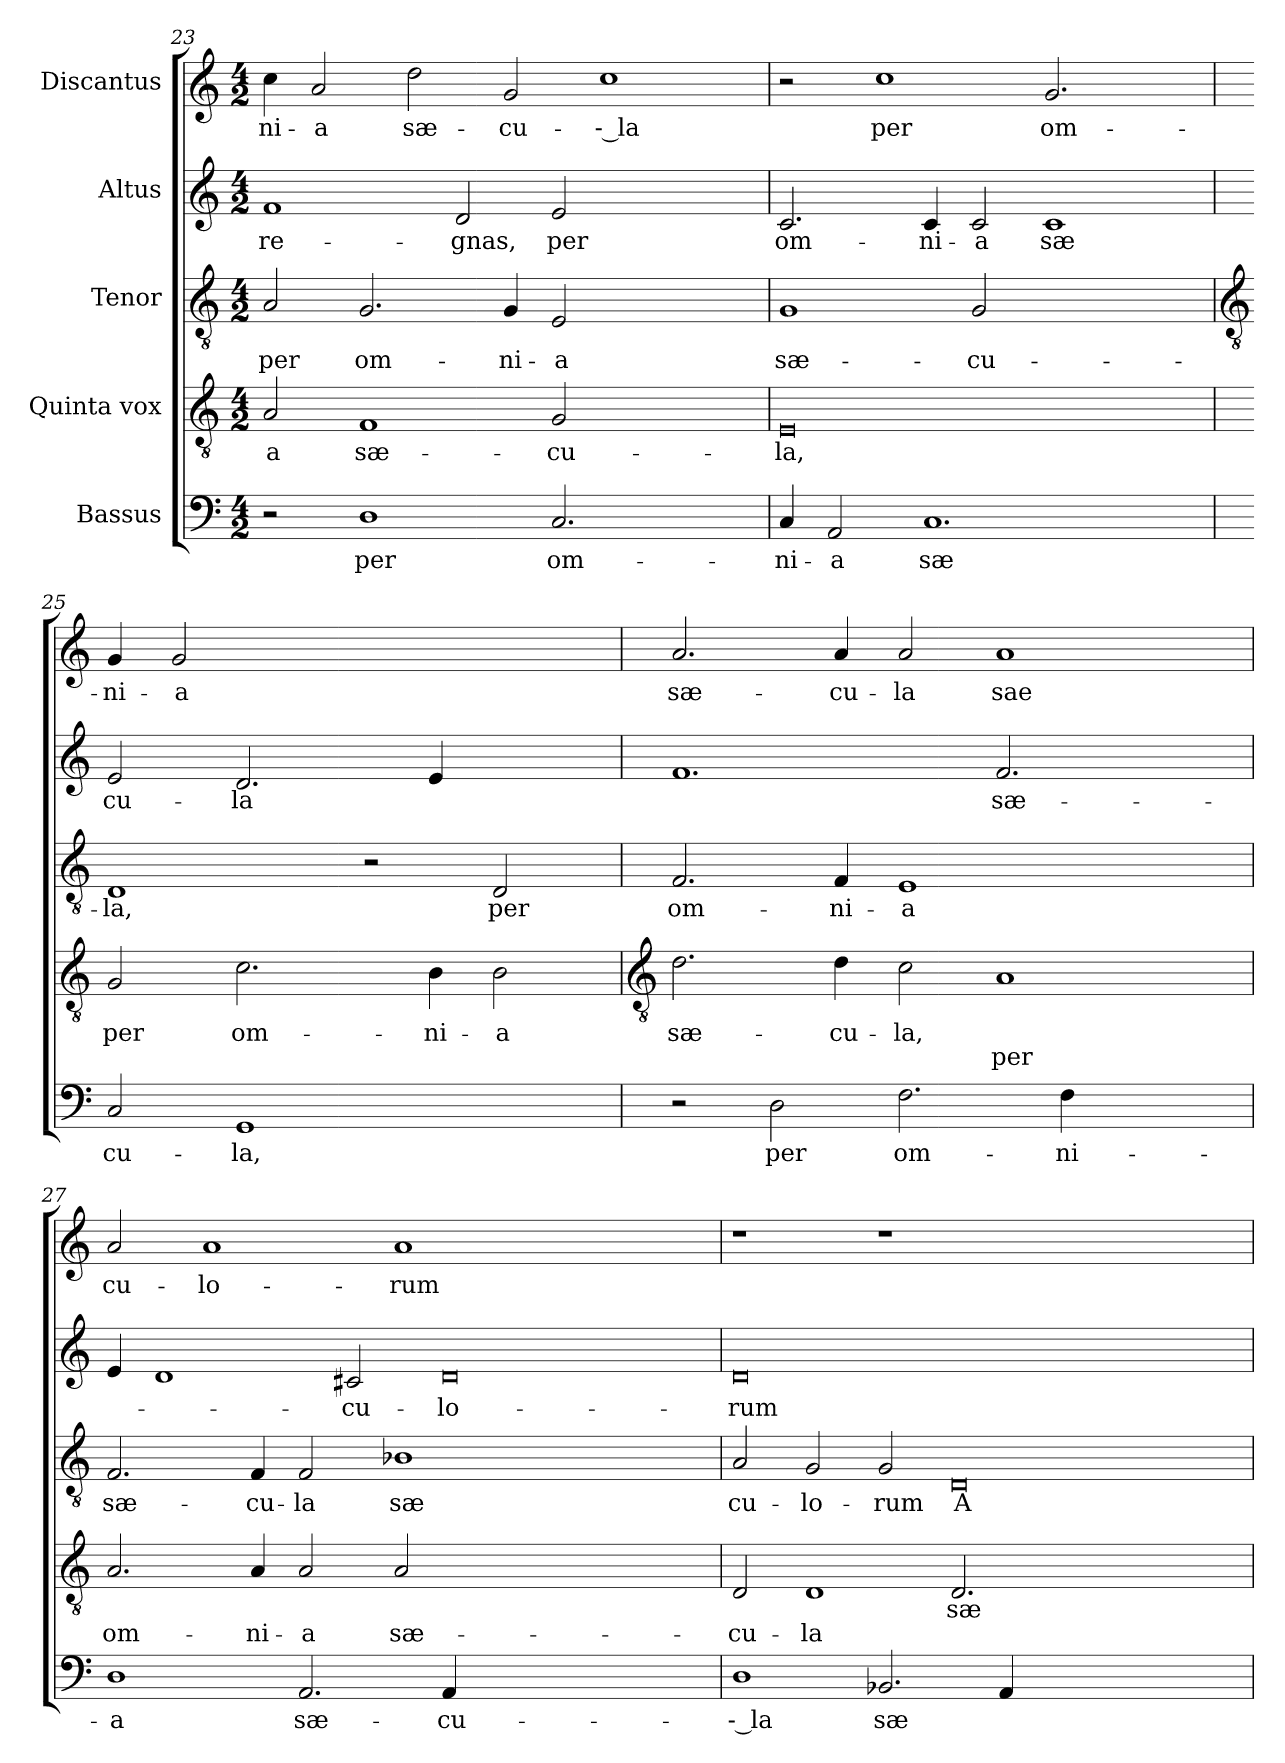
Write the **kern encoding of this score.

**kern	**text	**kern	**text	**text	**kern	**text	**kern	**text	**kern	**text
*part5	*part5	*part4	*part4	*part4	*part3	*part3	*part2	*part2	*part1	*part1
*staff5	*staff5	*staff4	*staff4	*staff4	*staff3	*staff3	*staff2	*staff2	*staff1	*staff1
*I"Bassus	*	*I"Quinta vox	*	*	*I"Tenor	*	*I"Altus	*	*I"Discantus	*
*clefF4	*	*clefGv2	*	*	*clefGv2	*	*clefG2	*	*clefG2	*
*k[]	*	*k[]	*	*	*k[]	*	*k[]	*	*k[]	*
*C:	*	*C:	*	*	*C:	*	*C:	*	*C:	*
*M4/2	*	*M4/2	*	*	*M4/2	*	*M4/2	*	*M4/2	*
=23	=23	=23	=23	=23	=23	=23	=23	=23	=23	=23
!	!	!	!LO:LY:b	!	!	!LO:LY:b	!	!LO:LY:b	!	!LO:LY:b
2r	.	2A	-a	.	2A	per	1f	re-	4cc	ni-
!	!	!	!	!	!	!	!	!	!	!LO:LY:b
.	.	.	.	.	.	.	.	.	2a	-a
!	!LO:LY:b	!	!LO:LY:b	!	!	!LO:LY:b	!	!	!	!
1D	per	1F	sæ-	.	2.G	om-	.	.	.	.
!	!	!	!	!	!	!	!	!	!	!LO:LY:b
.	.	.	.	.	.	.	.	.	2dd	sæ-
!	!	!	!	!	!	!	!	!LO:LY:b	!	!
.	.	.	.	.	.	.	2d	-gnas,	.	.
!	!	!	!	!	!	!LO:LY:b	!	!	!	!LO:LY:b
.	.	.	.	.	4G	-ni-	.	.	2g	-cu-
!	!LO:LY:b	!	!LO:LY:b	!	!	!LO:LY:b	!	!LO:LY:b	!	!
2.C	om-	2G	-cu-	.	2E	-a	2e	per	.	.
!	!	!	!	!	!	!	!	!	!	!LO:LY:b
.	.	.	.	.	.	.	.	.	1cc	-- la
.	.	2.ryy	.	.	2.ryy	.	2.ryy	.	.	.
2ryy	.	.	.	.	.	.	.	.	.	.
=24	=24	=24	=24	=24	=24	=24	=24	=24	=24	=24
!	!LO:LY:b	!	!LO:LY:b	!	!	!LO:LY:b	!	!LO:LY:b	!	!
4C	-ni-	0E	-la,	.	1G	sæ-	2.c	om-	2r	.
!	!LO:LY:b	!	!	!	!	!	!	!	!	!
2AA	-a	.	.	.	.	.	.	.	.	.
!	!	!	!	!	!	!	!	!	!	!LO:LY:b
.	.	.	.	.	.	.	.	.	1cc	per
!	!LO:LY:b	!	!	!	!	!	!	!LO:LY:b	!	!
1.C	sæ	.	.	.	.	.	4c	-ni-	.	.
!	!	!	!	!	!	!LO:LY:b	!	!LO:LY:b	!	!
.	.	.	.	.	2G	-cu-	2c	-a	.	.
!	!	!	!	!	!	!	!	!LO:LY:b	!	!LO:LY:b
.	.	.	.	.	1ryy	.	1c	sæ	2.g	om-
.	.	2ryy	.	.	.	.	.	.	.	.
4ryy	.	.	.	.	.	.	.	.	4ryy	.
!!LO:LB:g=z
=25	=25	=25	=25	=25	=25	=25	=25	=25	=25	=25
*	*	*	*	*	*clefGv2	*	*	*	*	*
!	!LO:LY:b	!	!LO:LY:b	!	!	!LO:LY:b	!	!LO:LY:b	!	!LO:LY:b
2C	cu-	2G	per	.	1D	-la,	2e	cu-	4g	-ni-
!	!	!	!	!	!	!	!	!	!	!LO:LY:b
.	.	.	.	.	.	.	.	.	2g	-a
!	!LO:LY:b	!	!LO:LY:b	!	!	!	!	!LO:LY:b	!	!
1GG	-la,	2.c	om-	.	.	.	2.d	-la	.	.
.	.	.	.	.	.	.	.	.	1ryy	.
.	.	.	.	.	2r	.	.	.	.	.
!	!	!	!LO:LY:b	!	!	!	!	!	!	!
.	.	4B	-ni-	.	.	.	4e	.	.	.
!	!	!	!LO:LY:b	!	!	!LO:LY:b	!	!	!	!
2ryy	.	2B	-a	.	2D	per	2ryy	.	.	.
.	.	.	.	.	.	.	.	.	4ryy	.
!!LO:LB:g=z
=26	=26	=26	=26	=26	=26	=26	=26	=26	=26	=26
*	*	*clefGv2	*	*	*	*	*	*	*	*
!	!	!	!LO:LY:b	!	!	!LO:LY:b	!	!	!	!LO:LY:b
2r	.	2.d	sæ-	.	2.F	om-	1.f	.	2.a	sæ-
!	!LO:LY:b	!	!	!	!	!	!	!	!	!
2D	per	.	.	.	.	.	.	.	.	.
!	!	!	!LO:LY:b	!	!	!LO:LY:b	!	!	!	!LO:LY:b
.	.	4d	-cu-	.	4F	-ni-	.	.	4a	-cu-
!	!LO:LY:b	!	!LO:LY:b	!	!	!LO:LY:b	!	!	!	!LO:LY:b
2.F	om-	2c	-la,	.	1E	-a	.	.	2a	-la
!	!	!	!	!LO:LY:b	!	!	!	!LO:LY:b	!	!LO:LY:b
.	.	1A	.	per	.	.	2.f	sæ-	1a	sae
!	!LO:LY:b	!	!	!	!	!	!	!	!	!
4F	-ni-	.	.	.	.	.	.	.	.	.
2ryy	.	.	.	.	2ryy	.	.	.	.	.
.	.	.	.	.	.	.	4ryy	.	.	.
=27	=27	=27	=27	=27	=27	=27	=27	=27	=27	=27
!	!LO:LY:b	!	!	!LO:LY:b	!	!LO:LY:b	!	!	!	!LO:LY:b
1D	-a	2.A	.	om-	2.F	sæ-	4e	.	2a	cu-
.	.	.	.	.	.	.	1d	.	.	.
!	!	!	!	!	!	!	!	!	!	!LO:LY:b
.	.	.	.	.	.	.	.	.	1a	-lo-
!	!	!	!	!LO:LY:b	!	!LO:LY:b	!	!	!	!
.	.	4A	.	-ni-	4F	-cu-	.	.	.	.
!	!LO:LY:b	!	!	!LO:LY:b	!	!LO:LY:b	!	!	!	!
2.AA	sæ-	2A	.	-a	2F	-la	.	.	.	.
!	!	!	!	!	!	!	!	!LO:LY:b	!	!
.	.	.	.	.	.	.	2c#	-cu-	.	.
!	!	!	!	!LO:LY:b	!	!LO:LY:b	!	!	!	!LO:LY:b
.	.	2A	.	sæ-	1B-	sæ	.	.	1a	-rum
!	!LO:LY:b	!	!	!	!	!	!	!LO:LY:b	!	!
4AA	-cu-	.	.	.	.	.	0d	-lo-	.	.
1..ryy	.	1..ryy	.	.	.	.	.	.	.	.
.	.	.	.	.	1ryy	.	.	.	1ryy	.
.	.	.	.	.	4ryy	.	.	.	4ryy	.
=28	=28	=28	=28	=28	=28	=28	=28	=28	=28	=28
!	!LO:LY:b	!	!	!LO:LY:b	!	!LO:LY:b	!	!LO:LY:b	!	!
1D	-- la	2D	.	-cu-	2A	cu-	0d	-rum	1r	.
!	!	!	!	!LO:LY:b	!	!LO:LY:b	!	!	!	!
.	.	1D	.	-la	2G	-lo-	.	.	.	.
!	!LO:LY:b	!	!	!	!	!LO:LY:b	!	!	!	!
2.BB-X	sæ	.	.	.	2G	-rum	.	.	1r	.
!	!	!	!LO:LY:b	!	!	!LO:LY:b	!	!	!	!
.	.	2.D	sæ-	.	0D	A-	.	.	.	.
4AA	.	.	.	.	.	.	.	.	.	.
1.ryy	.	.	.	.	.	.	1.ryy	.	1.ryy	.
.	.	1ryy	.	.	.	.	.	.	.	.
.	.	4ryy	.	.	.	.	.	.	.	.
=	=	=	=	=	=	=	=	=	=	=
*-	*-	*-	*-	*-	*-	*-	*-	*-	*-	*-
